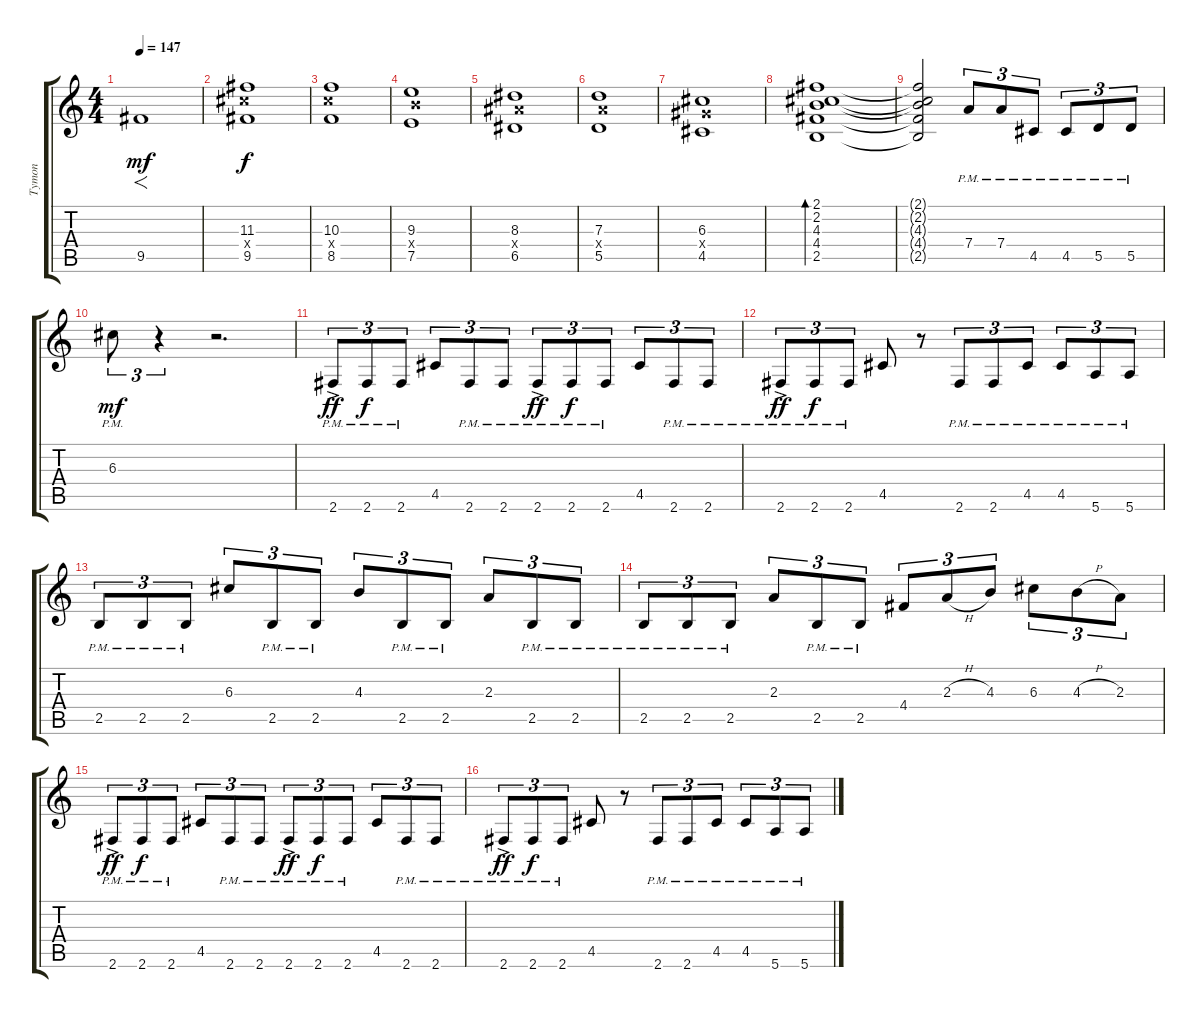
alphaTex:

\track ("Tymon" "Tymon") {instrument distortionguitar}
\staff {score tabs}
\tuning (E4 B3 G3 D3 A2 E2) {hide}
\ts (4 4)
\tempo 147
\clef g2
\ks c
9.5.1{f dy mf} |
(11.3 11.4{x} 9.5).1{dy f} |
(10.3 10.4{x} 8.5).1 |
(9.3 9.4{x} 7.5).1 |
(8.3 8.4{x} 6.5).1 |
(7.3 7.4{x} 5.5).1 |
(6.3 6.4{x} 4.5).1 |
(2.1 2.2 4.3 4.4 2.5).1{bd 60} |
(2.1{t} 2.2{t} 4.3{t} 4.4{t} 2.5{t}).2 7.4{pm}.8{tu (3 2)} 7.4{pm}.8{tu (3 2)} 4.5{pm}.8{tu (3 2)} 4.5{pm}.8{tu (3 2)} 5.5{pm}.8{tu (3 2)} 5.5{pm}.8{tu (3 2)} |
6.3{pm}.8{tu (3 2) dy mf} r.4{tu (3 2)} r.2{d} |
2.6{ac pm}.8{tu (3 2) dy ff} 2.6{pm}.8{tu (3 2) dy f} 2.6{pm}.8{tu (3 2)} 4.5.8{tu (3 2)} 2.6{pm}.8{tu (3 2)} 2.6{pm}.8{tu (3 2)} 2.6{ac pm}.8{tu (3 2) dy ff} 2.6{pm}.8{tu (3 2) dy f} 2.6{pm}.8{tu (3 2)} 4.5.8{tu (3 2)} 2.6{pm}.8{tu (3 2)} 2.6{pm}.8{tu (3 2)} |
2.6{ac pm}.8{tu (3 2) dy ff} 2.6{pm}.8{tu (3 2) dy f} 2.6{pm}.8{tu (3 2)} 4.5.8 r.8 2.6{pm}.8{tu (3 2)} 2.6{pm}.8{tu (3 2)} 4.5{pm}.8{tu (3 2)} 4.5{pm}.8{tu (3 2)} 5.6{pm}.8{tu (3 2)} 5.6{pm}.8{tu (3 2)} |
2.5{pm}.8{tu (3 2)} 2.5{pm}.8{tu (3 2)} 2.5{pm}.8{tu (3 2)} 6.3.8{tu (3 2)} 2.5{pm}.8{tu (3 2)} 2.5{pm}.8{tu (3 2)} 4.3.8{tu (3 2)} 2.5{pm}.8{tu (3 2)} 2.5{pm}.8{tu (3 2)} 2.3.8{tu (3 2)} 2.5{pm}.8{tu (3 2)} 2.5{pm}.8{tu (3 2)} |
2.5{pm}.8{tu (3 2)} 2.5{pm}.8{tu (3 2)} 2.5{pm}.8{tu (3 2)} 2.3.8{tu (3 2)} 2.5{pm}.8{tu (3 2)} 2.5{pm}.8{tu (3 2)} 4.4.8{tu (3 2)} 2.3{h}.8{tu (3 2)} 4.3.8{tu (3 2)} 6.3.8{tu (3 2)} 4.3{h}.8{tu (3 2)} 2.3.8{tu (3 2)} |
2.6{ac pm}.8{tu (3 2) dy ff} 2.6{pm}.8{tu (3 2) dy f} 2.6{pm}.8{tu (3 2)} 4.5.8{tu (3 2)} 2.6{pm}.8{tu (3 2)} 2.6{pm}.8{tu (3 2)} 2.6{ac pm}.8{tu (3 2) dy ff} 2.6{pm}.8{tu (3 2) dy f} 2.6{pm}.8{tu (3 2)} 4.5.8{tu (3 2)} 2.6{pm}.8{tu (3 2)} 2.6{pm}.8{tu (3 2)} |
2.6{ac pm}.8{tu (3 2) dy ff} 2.6{pm}.8{tu (3 2) dy f} 2.6{pm}.8{tu (3 2)} 4.5.8 r.8 2.6{pm}.8{tu (3 2)} 2.6{pm}.8{tu (3 2)} 4.5{pm}.8{tu (3 2)} 4.5{pm}.8{tu (3 2)} 5.6{pm}.8{tu (3 2)} 5.6{pm}.8{tu (3 2)}
